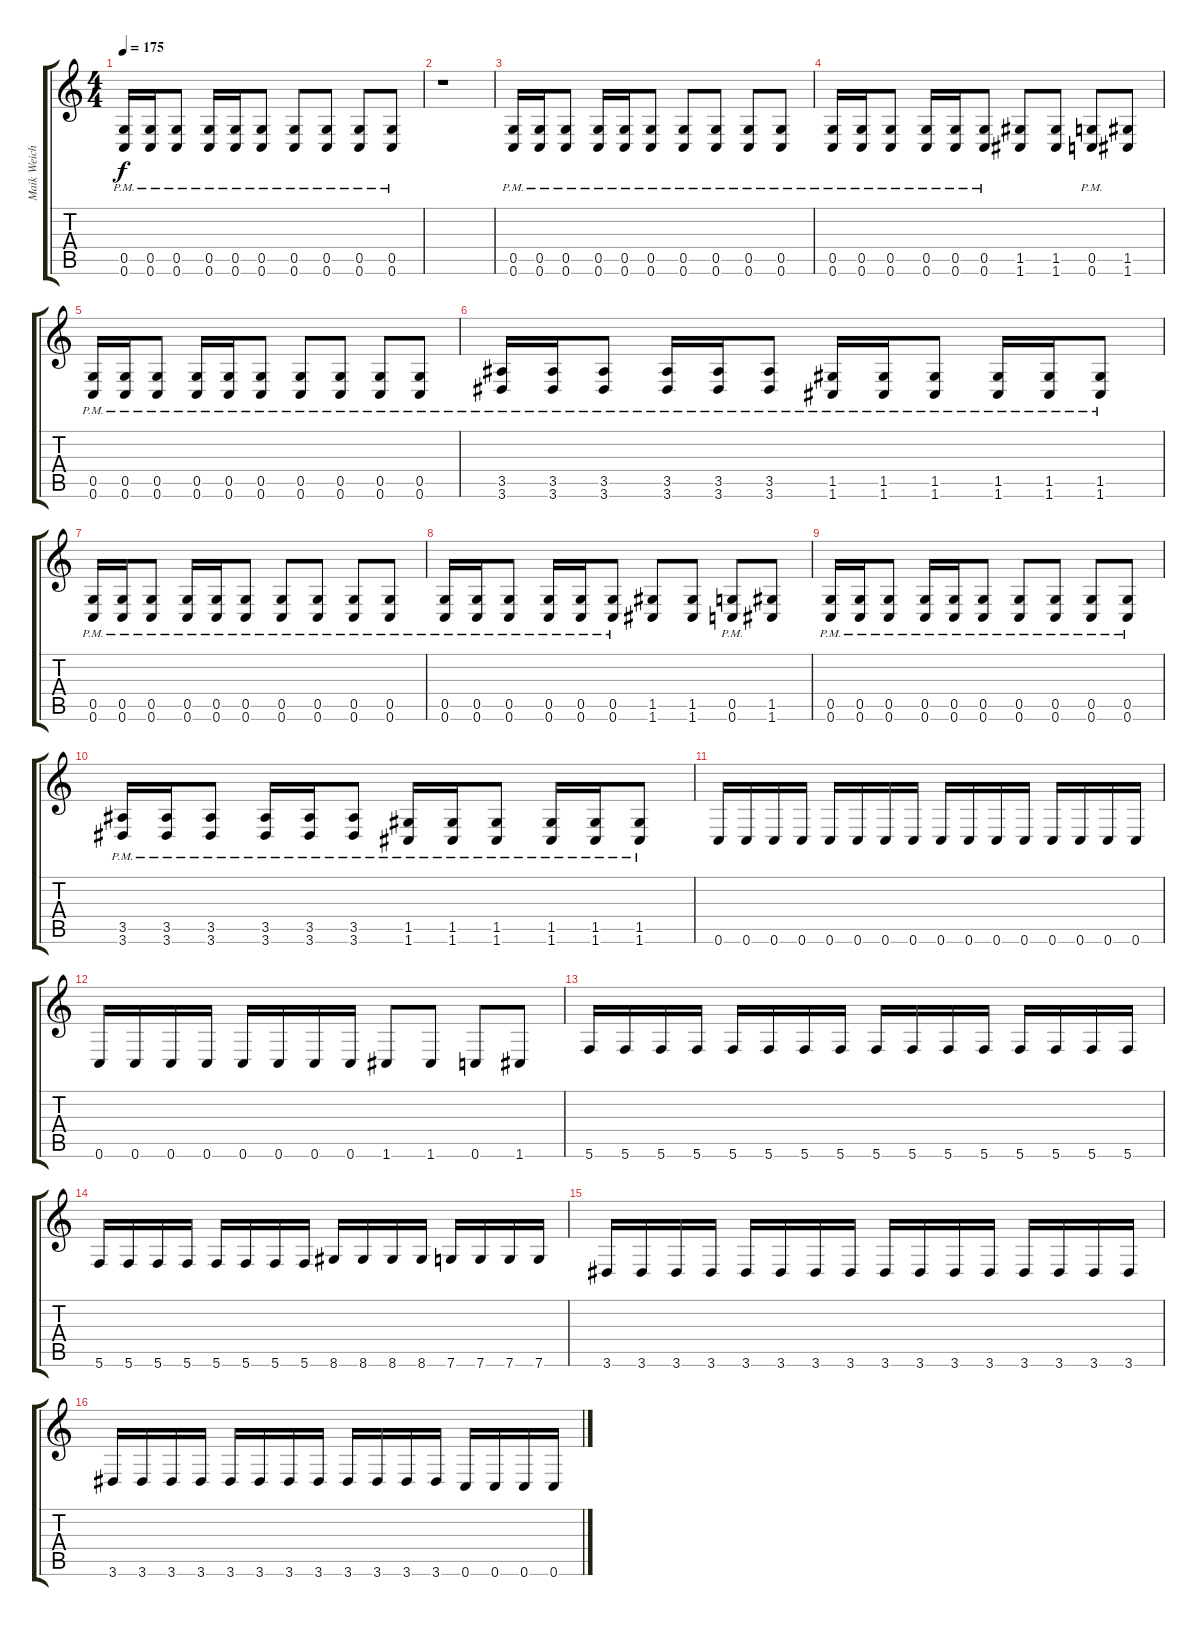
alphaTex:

\track ("Maik Weichert" "Maik Weich") {instrument distortionguitar}
\staff {score tabs}
\tuning (D4 A3 F3 C3 G2 C2) {hide}
\ts (4 4)
\tempo 175
\clef g2
\ks c
(0.5{pm} 0.6{pm}).16{dy f} (0.5{pm} 0.6{pm}).16 (0.5{pm} 0.6{pm}).8 (0.5{pm} 0.6{pm}).16 (0.5{pm} 0.6{pm}).16 (0.5{pm} 0.6{pm}).8 (0.5{pm} 0.6{pm}).8 (0.5{pm} 0.6{pm}).8 (0.5{pm} 0.6{pm}).8 (0.5{pm} 0.6{pm}).8 |
r.1 |
(0.5{pm} 0.6{pm}).16 (0.5{pm} 0.6{pm}).16 (0.5{pm} 0.6{pm}).8 (0.5{pm} 0.6{pm}).16 (0.5{pm} 0.6{pm}).16 (0.5{pm} 0.6{pm}).8 (0.5{pm} 0.6{pm}).8 (0.5{pm} 0.6{pm}).8 (0.5{pm} 0.6{pm}).8 (0.5{pm} 0.6{pm}).8 |
(0.5{pm} 0.6{pm}).16 (0.5{pm} 0.6{pm}).16 (0.5{pm} 0.6{pm}).8 (0.5{pm} 0.6{pm}).16 (0.5{pm} 0.6{pm}).16 (0.5{pm} 0.6{pm}).8 (1.5 1.6).8 (1.5 1.6).8 (0.5{pm} 0.6{pm}).8 (1.5 1.6).8 |
(0.5{pm} 0.6{pm}).16 (0.5{pm} 0.6{pm}).16 (0.5{pm} 0.6{pm}).8 (0.5{pm} 0.6{pm}).16 (0.5{pm} 0.6{pm}).16 (0.5{pm} 0.6{pm}).8 (0.5{pm} 0.6{pm}).8 (0.5{pm} 0.6{pm}).8 (0.5{pm} 0.6{pm}).8 (0.5{pm} 0.6{pm}).8 |
(3.5{pm} 3.6{pm}).16 (3.5{pm} 3.6{pm}).16 (3.5{pm} 3.6{pm}).8 (3.5{pm} 3.6{pm}).16 (3.5{pm} 3.6{pm}).16 (3.5{pm} 3.6{pm}).8 (1.5{pm} 1.6{pm}).16 (1.5{pm} 1.6{pm}).16 (1.5{pm} 1.6{pm}).8 (1.5{pm} 1.6{pm}).16 (1.5{pm} 1.6{pm}).16 (1.5{pm} 1.6{pm}).8 |
(0.5{pm} 0.6{pm}).16 (0.5{pm} 0.6{pm}).16 (0.5{pm} 0.6{pm}).8 (0.5{pm} 0.6{pm}).16 (0.5{pm} 0.6{pm}).16 (0.5{pm} 0.6{pm}).8 (0.5{pm} 0.6{pm}).8 (0.5{pm} 0.6{pm}).8 (0.5{pm} 0.6{pm}).8 (0.5{pm} 0.6{pm}).8 |
(0.5{pm} 0.6{pm}).16 (0.5{pm} 0.6{pm}).16 (0.5{pm} 0.6{pm}).8 (0.5{pm} 0.6{pm}).16 (0.5{pm} 0.6{pm}).16 (0.5{pm} 0.6{pm}).8 (1.5 1.6).8 (1.5 1.6).8 (0.5{pm} 0.6{pm}).8 (1.5 1.6).8 |
(0.5{pm} 0.6{pm}).16 (0.5{pm} 0.6{pm}).16 (0.5{pm} 0.6{pm}).8 (0.5{pm} 0.6{pm}).16 (0.5{pm} 0.6{pm}).16 (0.5{pm} 0.6{pm}).8 (0.5{pm} 0.6{pm}).8 (0.5{pm} 0.6{pm}).8 (0.5{pm} 0.6{pm}).8 (0.5{pm} 0.6{pm}).8 |
(3.5{pm} 3.6{pm}).16 (3.5{pm} 3.6{pm}).16 (3.5{pm} 3.6{pm}).8 (3.5{pm} 3.6{pm}).16 (3.5{pm} 3.6{pm}).16 (3.5{pm} 3.6{pm}).8 (1.5{pm} 1.6{pm}).16 (1.5{pm} 1.6{pm}).16 (1.5{pm} 1.6{pm}).8 (1.5{pm} 1.6{pm}).16 (1.5{pm} 1.6{pm}).16 (1.5{pm} 1.6{pm}).8 |
0.6.16 0.6.16 0.6.16 0.6.16 0.6.16 0.6.16 0.6.16 0.6.16 0.6.16 0.6.16 0.6.16 0.6.16 0.6.16 0.6.16 0.6.16 0.6.16 |
0.6.16 0.6.16 0.6.16 0.6.16 0.6.16 0.6.16 0.6.16 0.6.16 1.6.8 1.6.8 0.6.8 1.6.8 |
5.6.16 5.6.16 5.6.16 5.6.16 5.6.16 5.6.16 5.6.16 5.6.16 5.6.16 5.6.16 5.6.16 5.6.16 5.6.16 5.6.16 5.6.16 5.6.16 |
5.6.16 5.6.16 5.6.16 5.6.16 5.6.16 5.6.16 5.6.16 5.6.16 8.6.16 8.6.16 8.6.16 8.6.16 7.6.16 7.6.16 7.6.16 7.6.16 |
3.6.16 3.6.16 3.6.16 3.6.16 3.6.16 3.6.16 3.6.16 3.6.16 3.6.16 3.6.16 3.6.16 3.6.16 3.6.16 3.6.16 3.6.16 3.6.16 |
3.6.16 3.6.16 3.6.16 3.6.16 3.6.16 3.6.16 3.6.16 3.6.16 3.6.16 3.6.16 3.6.16 3.6.16 0.6.16 0.6.16 0.6.16 0.6.16
